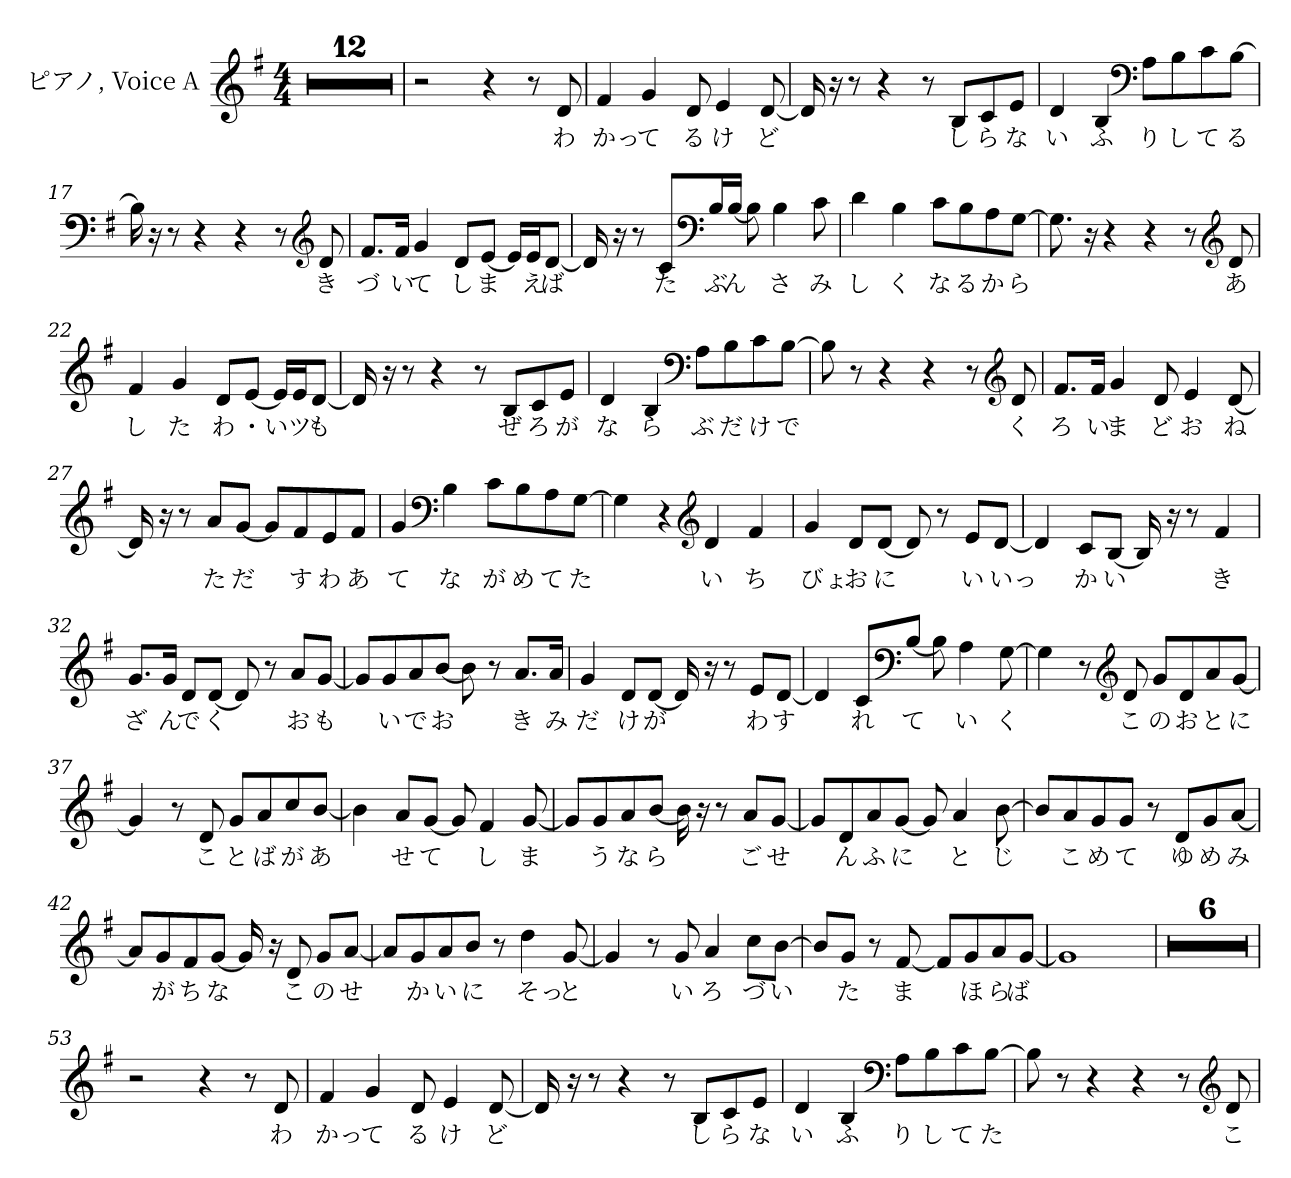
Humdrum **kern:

**kern	**text
*part1	*part1
*staff1	*staff1
*I"ピアノ, Voice A	*
*clefG2	*
*k[f#]	*
*M4/4	*
*MM136	*
=1	=1
1r	.
=2	=2
1r	.
=3	=3
1r	.
=4	=4
1r	.
=5	=5
1r	.
=6	=6
1r	.
=7	=7
1r	.
=8	=8
1r	.
=9	=9
1r	.
=10	=10
1r	.
=11	=11
1r	.
=12	=12
1r	.
=13	=13
2r	.
4r	.
8r	.
!	!LO:LY:b
8d/	わ
!!LO:LB:g=z
=14	=14
!	!LO:LY:b
4f#/	かっ
!	!LO:LY:b
4g/	て
!	!LO:LY:b
8d/	る
!	!LO:LY:b
4e/	け
!	!LO:LY:b
[8d/	ど
=15	=15
16d/]	.
16r	.
8r	.
4r	.
8r	.
!	!LO:LY:b
8B/L	し
!	!LO:LY:b
8c/	ら
!	!LO:LY:b
8e/J	な
=16	=16
!	!LO:LY:b
4d/	い
!	!LO:LY:b
4B/	ふ
*clefF4	*
!	!LO:LY:b
8A\L	り
!	!LO:LY:b
8B\	し
!	!LO:LY:b
8c\	て
!	!LO:LY:b
[8B\J	る
=17	=17
16B\]	.
16r	.
8r	.
4r	.
4r	.
8r	.
*clefG2	*
!	!LO:LY:b
8d/	き
!!LO:LB:g=z
=18	=18
!	!LO:LY:b
8.f#/L	づ
!	!LO:LY:b
16f#/Jk	い
!	!LO:LY:b
4g/	て
!	!LO:LY:b
8d/L	し
!	!LO:LY:b
[8e/J	ま
16e/LL]	.
!	!LO:LY:b
16e/J	え
!	!LO:LY:b
[8d/J	ば
=19	=19
16d/]	.
16r	.
8r	.
!	!LO:LY:b
8c/L	た
*clefF4	*
!	!LO:LY:b
16B/L	ぶ
!	!LO:LY:b
[16B/JJ	ん
8B\]	.
!	!LO:LY:b
4B\	さ
!	!LO:LY:b
8c\	み
=20	=20
!	!LO:LY:b
4d\	し
!	!LO:LY:b
4B\	く
!	!LO:LY:b
8c\L	な
!	!LO:LY:b
8B\	る
!	!LO:LY:b
8A\	か
!	!LO:LY:b
[8G\J	ら
=21	=21
8.G\]	.
16r	.
4r	.
4r	.
8r	.
*clefG2	*
!	!LO:LY:b
8d/	あ
!!LO:LB:g=z
=22	=22
!	!LO:LY:b
4f#/	し
!	!LO:LY:b
4g/	た
!	!LO:LY:b
8d/L	わ
!	!LO:LY:b
[8e/J	・い
16e/LL]	.
!	!LO:LY:b
16e/J	ツ
!	!LO:LY:b
[8d/J	も
=23	=23
16d/]	.
16r	.
8r	.
4r	.
8r	.
!	!LO:LY:b
8B/L	ぜ
!	!LO:LY:b
8c/	ろ
!	!LO:LY:b
8e/J	が
=24	=24
!	!LO:LY:b
4d/	な
!	!LO:LY:b
4B/	ら
*clefF4	*
!	!LO:LY:b
8A\L	ぶ
!	!LO:LY:b
8B\	だ
!	!LO:LY:b
8c\	け
!	!LO:LY:b
[8B\J	で
=25	=25
8B\]	.
8r	.
4r	.
4r	.
8r	.
*clefG2	*
!	!LO:LY:b
8d/	く
!!LO:LB:g=z
=26	=26
!	!LO:LY:b
8.f#/L	ろ
!	!LO:LY:b
16f#/Jk	い
!	!LO:LY:b
4g/	ま
!	!LO:LY:b
8d/	ど
!	!LO:LY:b
4e/	お
!	!LO:LY:b
[8d/	ね
=27	=27
16d/]	.
16r	.
8r	.
!	!LO:LY:b
8a/L	た
!	!LO:LY:b
[8g/J	だ
8g/L]	.
!	!LO:LY:b
8f#/	す
!	!LO:LY:b
8e/	わ
!	!LO:LY:b
8f#/J	あ
=28	=28
!	!LO:LY:b
4g/	て
*clefF4	*
!	!LO:LY:b
4B\	な
!	!LO:LY:b
8c\L	が
!	!LO:LY:b
8B\	め
!	!LO:LY:b
8A\	て
!	!LO:LY:b
[8G\J	た
=29	=29
4G\]	.
4r	.
*clefG2	*
!	!LO:LY:b
4d/	い
!	!LO:LY:b
4f#/	ち
!!LO:LB:g=z
=30	=30
!	!LO:LY:b
4g/	びょ
!	!LO:LY:b
8d/L	お
!	!LO:LY:b
[8d/J	に
8d/]	.
8r	.
!	!LO:LY:b
8e/L	い
!	!LO:LY:b
[8d/J	いっ
=31	=31
4d/]	.
!	!LO:LY:b
8c/L	か
!	!LO:LY:b
[8B/J	い
16B/]	.
16r	.
8r	.
!	!LO:LY:b
4f#/	き
=32	=32
!	!LO:LY:b
8.g/L	ざ
!	!LO:LY:b
16g/Jk	ん
!	!LO:LY:b
8d/L	で
!	!LO:LY:b
[8d/J	く
8d/]	.
8r	.
!	!LO:LY:b
8a/L	お
!	!LO:LY:b
[8g/J	も
=33	=33
8g/L]	.
!	!LO:LY:b
8g/	い
!	!LO:LY:b
8a/	で
!	!LO:LY:b
[8b/J	お
8b\]	.
8r	.
!	!LO:LY:b
8.a/L	き
!	!LO:LY:b
16a/Jk	み
!!LO:LB:g=z
=34	=34
!	!LO:LY:b
4g/	だ
!	!LO:LY:b
8d/L	け
!	!LO:LY:b
[8d/J	が
16d/]	.
16r	.
8r	.
!	!LO:LY:b
8e/L	わ
!	!LO:LY:b
[8d/J	す
=35	=35
4d/]	.
!	!LO:LY:b
8c/L	れ
*clefF4	*
!	!LO:LY:b
[8B/J	て
8B\]	.
!	!LO:LY:b
4A\	い
!	!LO:LY:b
[8G\	く
=36	=36
4G\]	.
8r	.
*clefG2	*
!	!LO:LY:b
8d/	こ
!	!LO:LY:b
8g/L	の
!	!LO:LY:b
8d/	お
!	!LO:LY:b
8a/	と
!	!LO:LY:b
[8g/J	に
=37	=37
4g/]	.
8r	.
!	!LO:LY:b
8d/	こ
!	!LO:LY:b
8g/L	と
!	!LO:LY:b
8a/	ば
!	!LO:LY:b
8cc/	が
!	!LO:LY:b
[8b/J	あ
!!LO:LB:g=z
=38	=38
4b\]	.
!	!LO:LY:b
8a/L	せ
!	!LO:LY:b
[8g/J	て
8g/]	.
!	!LO:LY:b
4f#/	し
!	!LO:LY:b
[8g/	ま
=39	=39
8g/L]	.
!	!LO:LY:b
8g/	う
!	!LO:LY:b
8a/	な
!	!LO:LY:b
[8b/J	ら
16b\]	.
16r	.
8r	.
!	!LO:LY:b
8a/L	ご
!	!LO:LY:b
[8g/J	せ
=40	=40
8g/L]	.
!	!LO:LY:b
8d/	ん
!	!LO:LY:b
8a/	ふ
!	!LO:LY:b
[8g/J	に
8g/]	.
!	!LO:LY:b
4a/	と
!	!LO:LY:b
[8b\	じ
=41	=41
8b/L]	.
!	!LO:LY:b
8a/	こ
!	!LO:LY:b
8g/	め
!	!LO:LY:b
8g/J	て
8r	.
!	!LO:LY:b
8d/L	ゆ
!	!LO:LY:b
8g/	め
!	!LO:LY:b
[8a/J	み
!!LO:LB:g=z
=42	=42
8a/L]	.
!	!LO:LY:b
8g/	が
!	!LO:LY:b
8f#/	ち
!	!LO:LY:b
[8g/J	な
16g/]	.
16r	.
!	!LO:LY:b
8d/	こ
!	!LO:LY:b
8g/L	の
!	!LO:LY:b
[8a/J	せ
=43	=43
8a/L]	.
!	!LO:LY:b
8g/	か
!	!LO:LY:b
8a/	い
!	!LO:LY:b
8b/J	に
8r	.
!	!LO:LY:b
4dd\	そっ
!	!LO:LY:b
[8g/	と
=44	=44
4g/]	.
8r	.
!	!LO:LY:b
8g/	い
!	!LO:LY:b
4a/	ろ
!	!LO:LY:b
8cc\L	づ
!	!LO:LY:b
[8b\J	い
=45	=45
8b/L]	.
!	!LO:LY:b
8g/J	た
8r	.
!	!LO:LY:b
[8f#/	ま
8f#/L]	.
!	!LO:LY:b
8g/	ほ
!	!LO:LY:b
8a/	ら
!	!LO:LY:b
[8g/J	ば
=46	=46
1g]	.
=47	=47
1r	.
=48	=48
1r	.
!!LO:LB:g=z
=49	=49
1r	.
=50	=50
1r	.
=51	=51
1r	.
=52	=52
1r	.
=53	=53
2r	.
4r	.
8r	.
!	!LO:LY:b
8d/	わ
=54	=54
!	!LO:LY:b
4f#/	かっ
!	!LO:LY:b
4g/	て
!	!LO:LY:b
8d/	る
!	!LO:LY:b
4e/	け
!	!LO:LY:b
[8d/	ど
=55	=55
16d/]	.
16r	.
8r	.
4r	.
8r	.
!	!LO:LY:b
8B/L	し
!	!LO:LY:b
8c/	ら
!	!LO:LY:b
8e/J	な
=56	=56
!	!LO:LY:b
4d/	い
!	!LO:LY:b
4B/	ふ
*clefF4	*
!	!LO:LY:b
8A\L	り
!	!LO:LY:b
8B\	し
!	!LO:LY:b
8c\	て
!	!LO:LY:b
[8B\J	た
!!LO:LB:g=z
=57	=57
8B\]	.
8r	.
4r	.
4r	.
8r	.
*clefG2	*
!	!LO:LY:b
8d/	こ
=	=
*-	*-
